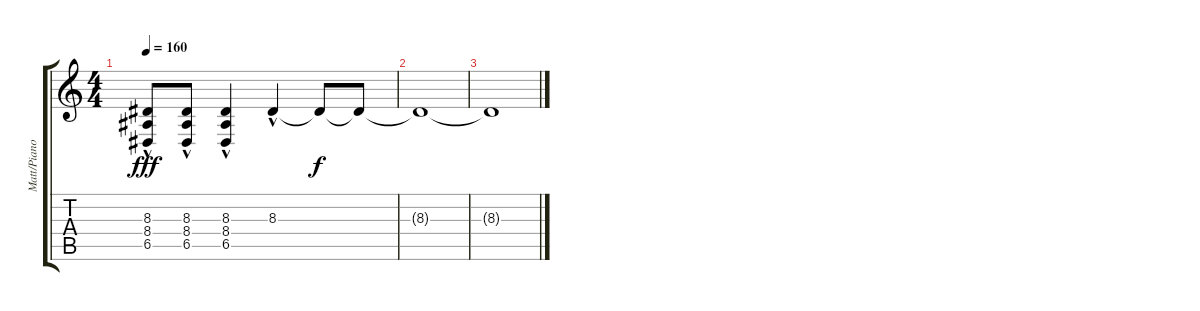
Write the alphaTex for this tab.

\track ("Matt/Piano" "Matt/Piano") {instrument acousticgrandpiano}
\staff {score tabs}
\tuning (E4 B3 G3 D3 A2 E2) {hide}
\ts (4 4)
\tempo 160
\clef g2
\ks c
(8.3 8.4 6.5{hac}).8{dy fff} (8.3 8.4 6.5{hac}).8 (8.3 8.4 6.5{hac}).4 8.3{hac}.4 8.3{t}.8{dy f} 8.3{t}.8 |
8.3{t}.1 |
8.3{t}.1
